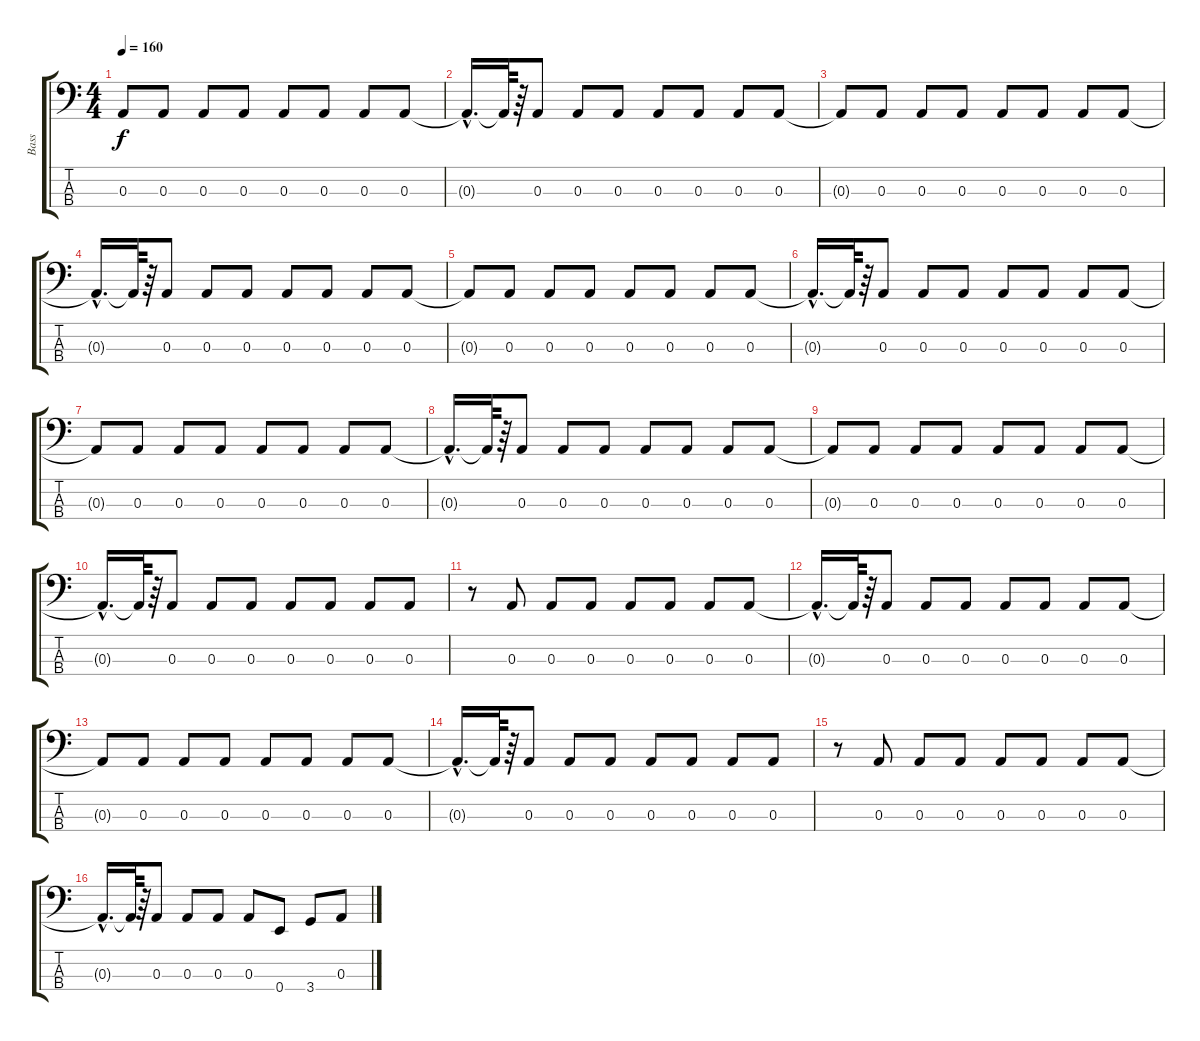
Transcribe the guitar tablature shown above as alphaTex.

\track ("Bass" "Bass") {instrument electricbasspick}
\staff {score tabs}
\tuning (G2 D2 A1 E1) {hide}
\ts (4 4)
\tempo 160
\clef f4
\ks c
0.3{t}.8{dy f} 0.3.8 0.3.8 0.3.8 0.3.8 0.3.8 0.3.8 0.3.8 |
0.3{hac t}.16{d} 0.3{t}.64 r.64 0.3.8 0.3.8 0.3.8 0.3.8 0.3.8 0.3.8 0.3.8 |
0.3{t}.8 0.3.8 0.3.8 0.3.8 0.3.8 0.3.8 0.3.8 0.3.8 |
0.3{hac t}.16{d} 0.3{t}.64 r.64 0.3.8 0.3.8 0.3.8 0.3.8 0.3.8 0.3.8 0.3.8 |
0.3{t}.8 0.3.8 0.3.8 0.3.8 0.3.8 0.3.8 0.3.8 0.3.8 |
0.3{hac t}.16{d} 0.3{t}.64 r.64 0.3.8 0.3.8 0.3.8 0.3.8 0.3.8 0.3.8 0.3.8 |
0.3{t}.8 0.3.8 0.3.8 0.3.8 0.3.8 0.3.8 0.3.8 0.3.8 |
0.3{hac t}.16{d} 0.3{t}.64 r.64 0.3.8 0.3.8 0.3.8 0.3.8 0.3.8 0.3.8 0.3.8 |
0.3{t}.8 0.3.8 0.3.8 0.3.8 0.3.8 0.3.8 0.3.8 0.3.8 |
0.3{hac t}.16{d} 0.3{t}.64 r.64 0.3.8 0.3.8 0.3.8 0.3.8 0.3.8 0.3.8 0.3.8 |
r.8 0.3.8 0.3.8 0.3.8 0.3.8 0.3.8 0.3.8 0.3.8 |
0.3{hac t}.16{d} 0.3{t}.64 r.64 0.3.8 0.3.8 0.3.8 0.3.8 0.3.8 0.3.8 0.3.8 |
0.3{t}.8 0.3.8 0.3.8 0.3.8 0.3.8 0.3.8 0.3.8 0.3.8 |
0.3{hac t}.16{d} 0.3{t}.64 r.64 0.3.8 0.3.8 0.3.8 0.3.8 0.3.8 0.3.8 0.3.8 |
r.8 0.3.8 0.3.8 0.3.8 0.3.8 0.3.8 0.3.8 0.3.8 |
0.3{hac t}.16{d} 0.3{t}.64 r.64 0.3.8 0.3.8 0.3.8 0.3.8 0.4.8 3.4.8 0.3.8
